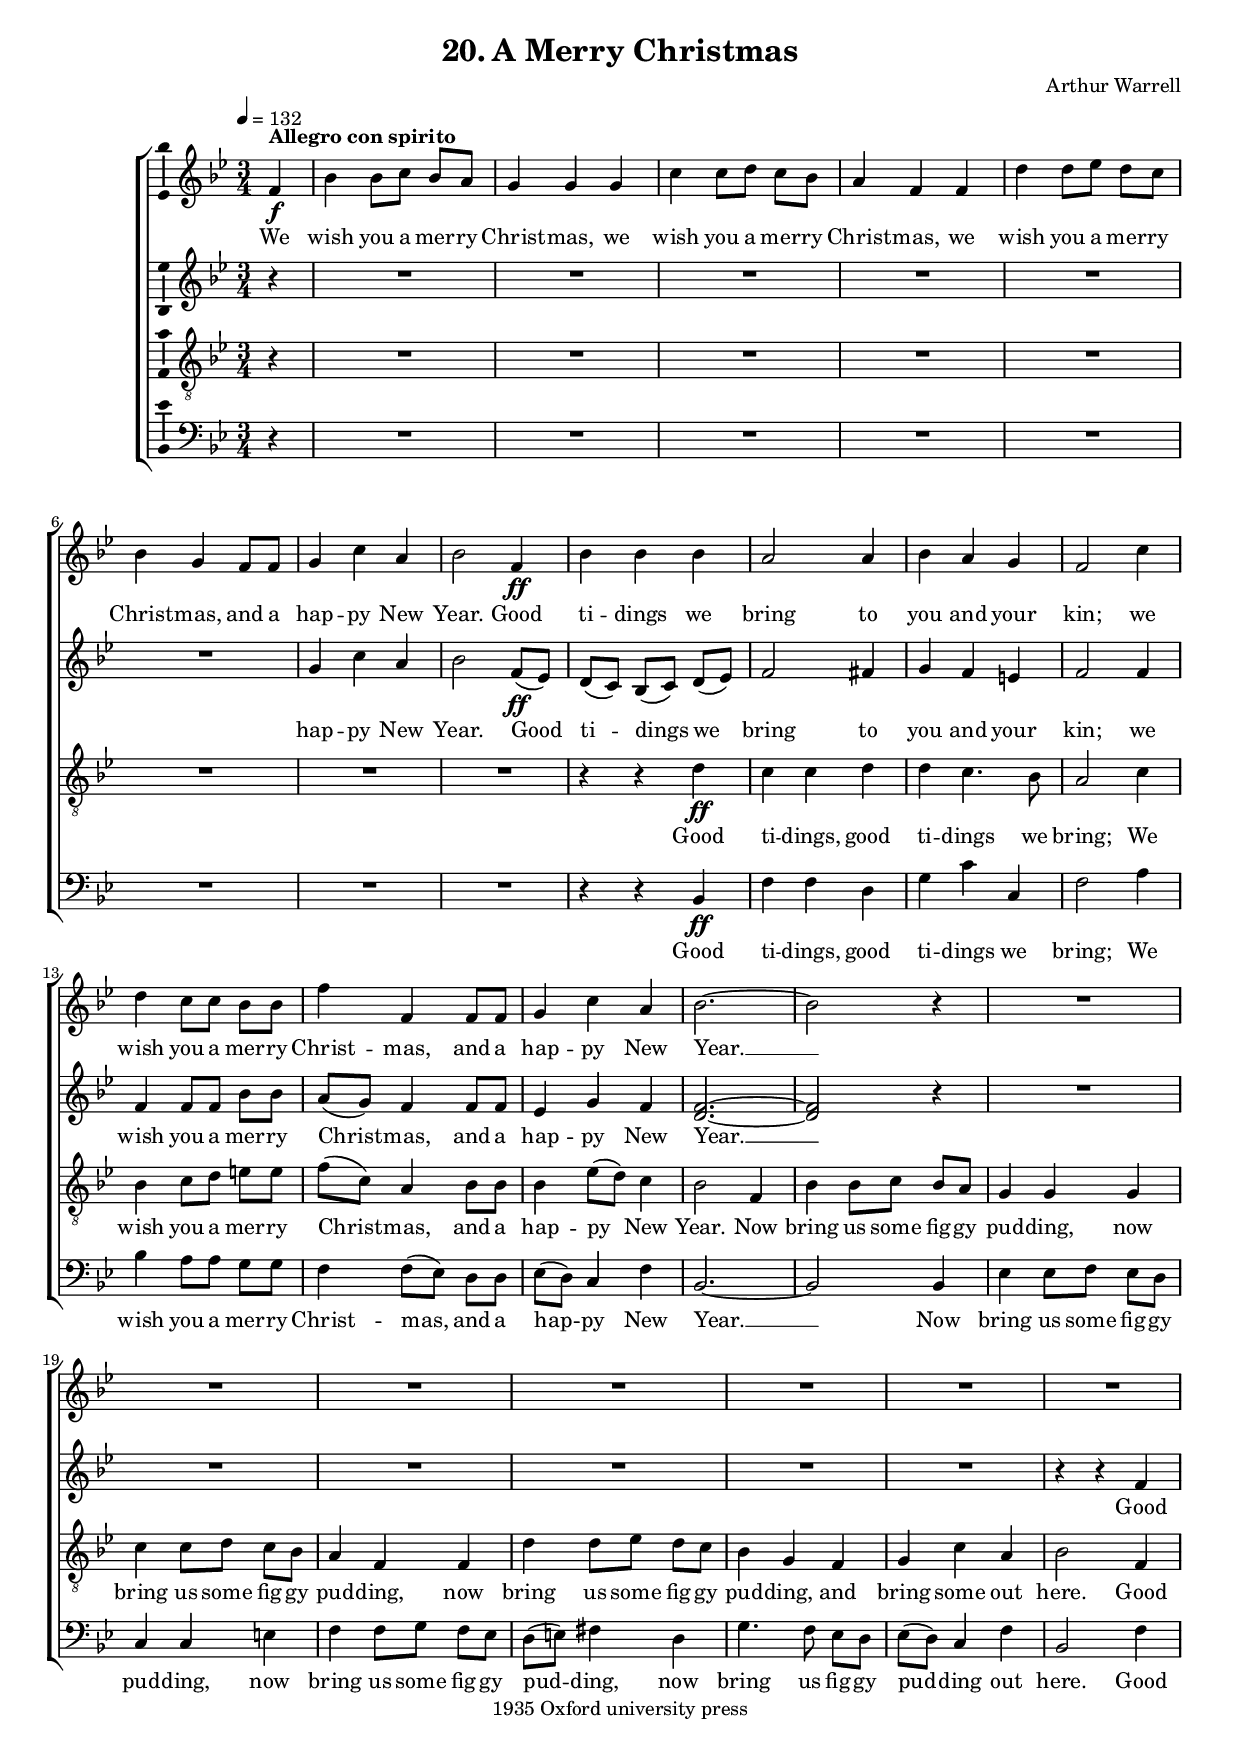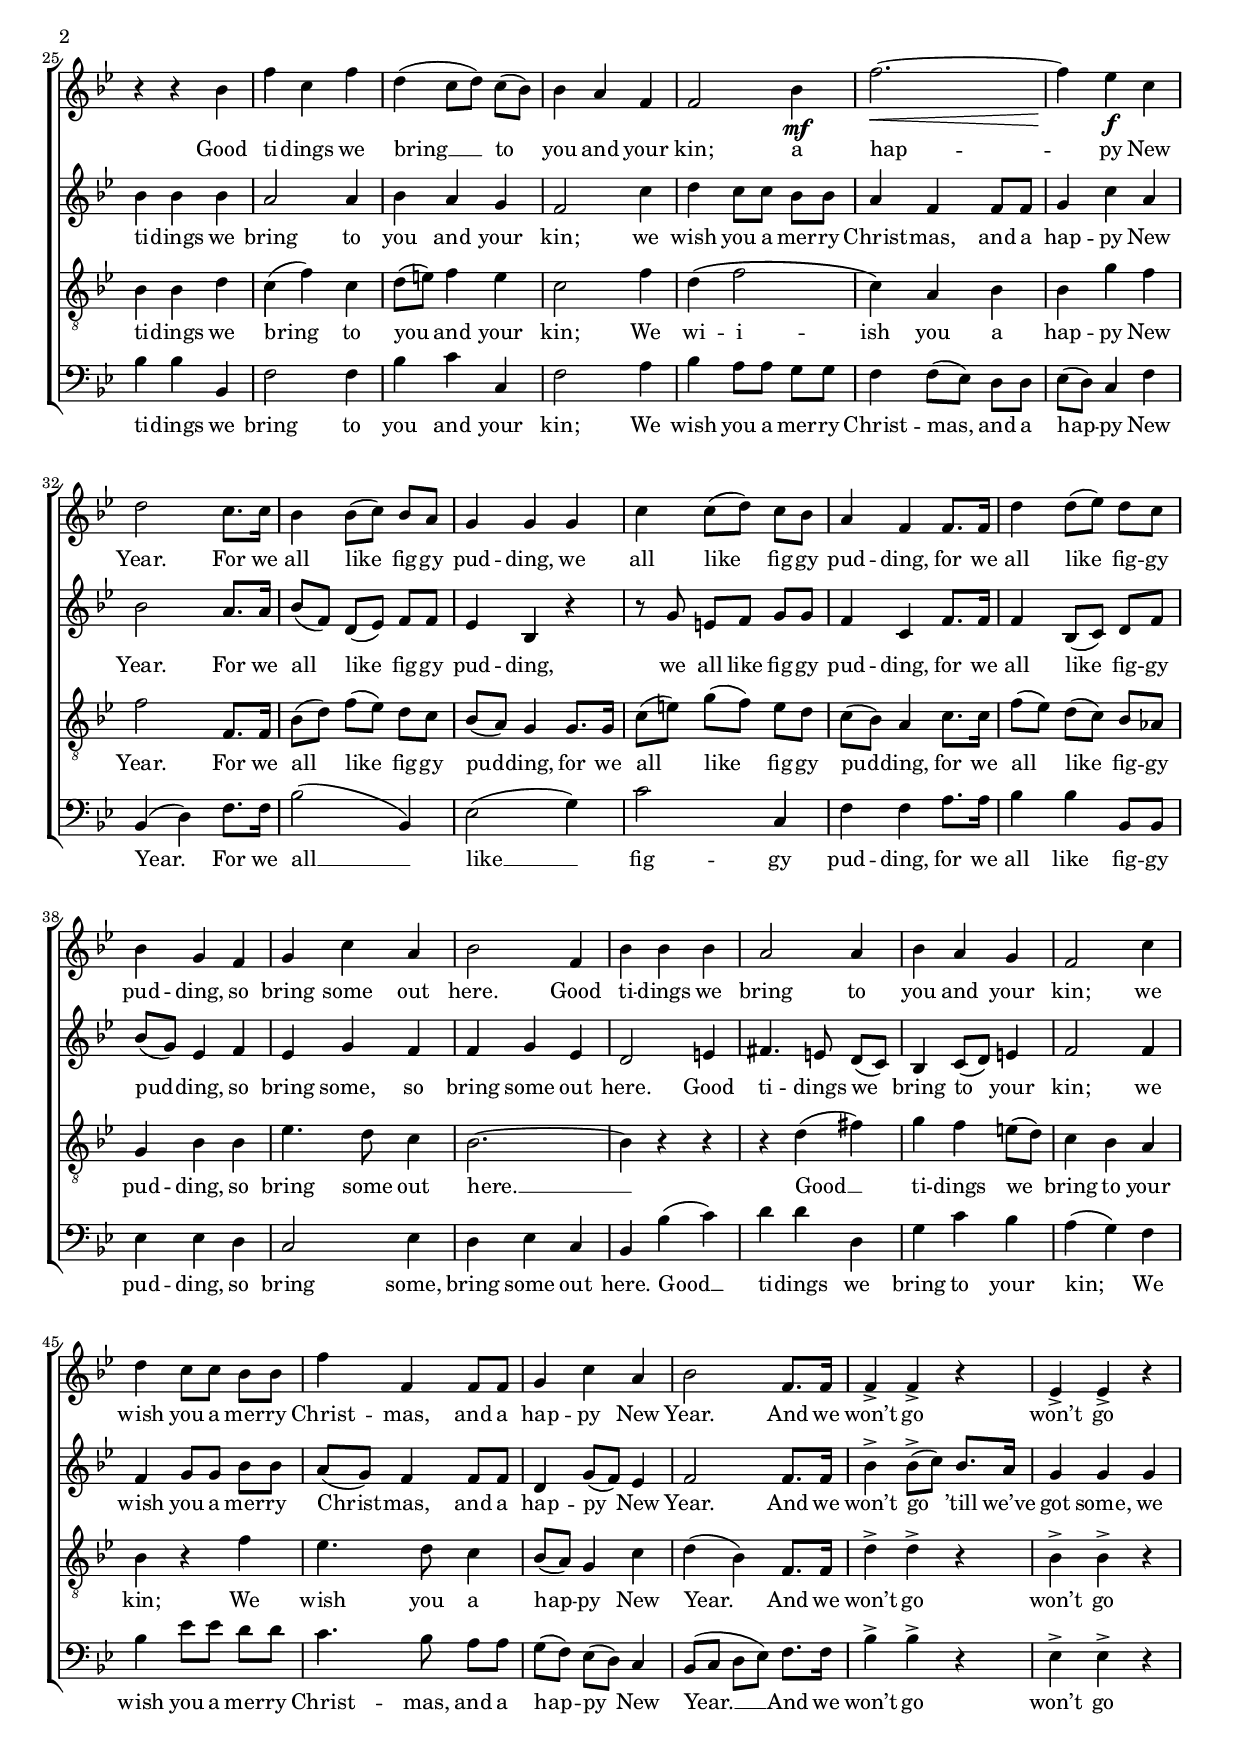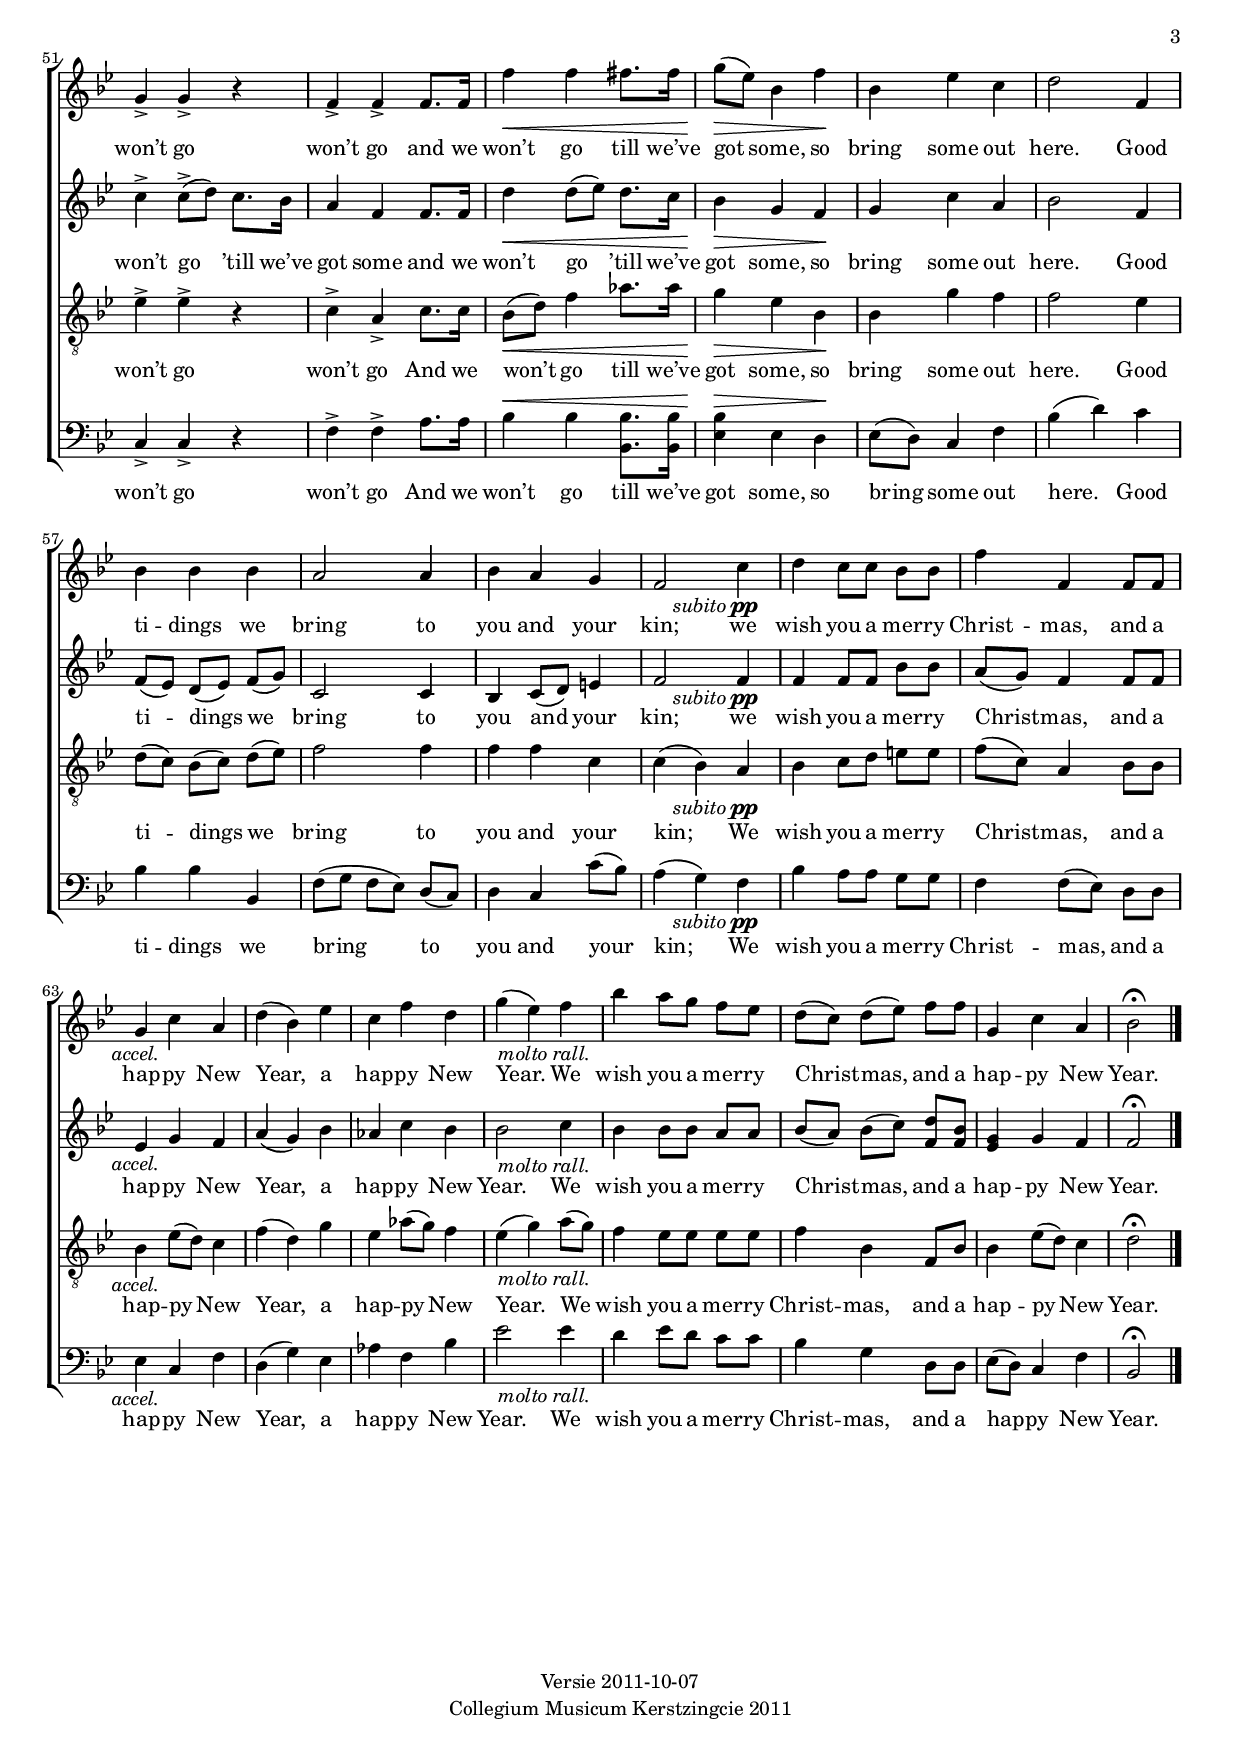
% vim: set fileformat=dos:
\version "2.12.3"

% vim: set fileformat=dos:

soprano =  \relative f' {
  \clef "treble" \key bes \major \time 3/4
  \tempo 4=132 
  \partial 4 f4^\markup{ \bold {Allegro con spirito} } \f | \noBreak % 1
  bes4 bes8 [ c8 ] bes8 [ a8 ] | \noBreak % 2
  g4 g4 g4 | \noBreak % 3
  c4 c8 [ d8 ] c8 [ bes8 ] | \noBreak % 4
  a4 f4 f4 | \noBreak % 5
  d'4 d8 [ es8 ] d8 [ c8 ] | % 6
  bes4 g4 f8 [ f8 ] | % 7

  g4 c4 a4 | % 8
  bes2 f4 \ff | \barNumberCheck #9
  bes4 bes4 bes4 | % 10
  a2 a4 | % 11
  bes4 a4 g4 | % 12
  f2 c'4 | % 13
  d4 c8 [ c8 ] bes8 [ bes8 ] | % 14

  f'4 f,4 f8 [ f8 ] | % 15
  g4 c4 a4 | % 16
  bes2. ~ | % 17
  bes2 r4 | % 18
  R2.*7 | % 25
  r4 r4 bes4 | % 26
  f'4 c4 f4 | % 27
  d4 ( c8 [ d8 ) ] c8 ( [ bes8 ) ] | % 28
  bes4 a4 f4 | \barNumberCheck #29
  f2 bes4 \mf | % 30
  f'2. \< ~ | % 31
  f4 \! es4 \f c4 | % 32
  d2 c8. [ c16 ] | % 33
  bes4 bes8 ( [ c8 ) ] bes8 [ a8 ] | % 34
  g4 g4 g4 | % 35
  c4 c8 ( [ d8 ) ] c8 [ bes8 ] | % 36
  a4 f4 f8. [ f16 ] | % 37
  d'4 d8 ( [ es8 ) ] d8 [ c8 ] | % 38
  bes4 g4 f4 | \barNumberCheck #39
  g4 c4 a4 | % 40
  bes2 f4 | % 41
  bes4 bes4 bes4 | % 42
  a2 a4 | % 43
  bes4 a4 g4 | % 44
  f2 c'4 | % 45
  d4 c8 [ c8 ] bes8 [ bes8 ] | % 46
  f'4 f,4 f8 [ f8 ] | % 47
  g4 c4 a4 | % 48
  bes2 f8. [ f16 ] | \barNumberCheck #49
  f4 -> f4 -> r4 | % 50
  es4 -> es4 -> r4 | % 51
  g4 -> g4 -> r4 | % 52
  f4 -> f4 -> f8. [ f16 ] | % 53
  | % 53
  f'4 \< f4 fis8. [ fis16 ] | % 54
  | % 54
  g8 \! \> ( [ es8 ) ] bes4 f'4 \! | % 55
  bes,4 es4 c4 | % 56
  d2 f,4 | % 57
  bes4 bes4 bes4 | % 58
  a2 a4 | \barNumberCheck #59
  bes4 a4 g4 | % 60
  f2 
    %\once \override TextScript #'extra-offset = #'(-12 . 0)
    %\once \override TextScript #'layer = #100
    c'4-\markup{ 
      \halign #1.4 \italic {subito} \dynamic pp
    } | % 61
  d4 c8 [ c8 ] bes8 [ bes8 ] | % 62
  f'4 f,4 f8 [ f8 ] | % 63
  | % 63
    %\once \override TextScript #'extra-offset = #'(-7 . 0)
  g4-\markup{ \halign #0 \italic {accel.} } c4 a4 | % 64
  d4 ( bes4 ) es4 | % 65
  c4 f4 d4 | % 66
  g4 ( es4) 
    \once \override TextScript #'extra-offset = #'(-7 . 0)
    f4-\markup{ \italic {molto rall.} }  | % 67
  bes4 a8 [ g8 ] f8 [ es8 ] | % 68
  d8 ( [ c8 ) ] d8 ( [ es8 ) ] f8 [ f8 ] | \barNumberCheck #69
  g,4 c4 a4 | % 70
  bes2 \fermata \bar "|."
}

alto =  \relative g' {
  \clef "treble" \key bes \major \time 3/4
  \partial 4 r4 | % 1
  R2.*6 | % 7
  g4 c4 a4 | % 8
  bes2 f8( \ff es8) | \barNumberCheck #9
  d8([ c8]) bes8([ c8]) d8([ es8)] | % 10
  f2 fis4 | % 11
  g4 f4 e4 | % 12
  f2 f4 | % 13
  f4 f8 [ f8 ] bes8 [ bes8 ] | % 14
  a8([ g8)] f4 f8 [ f8 ] | % 15
  es4 g4 f4 | % 16
  <d f>2. ~ ~ | % 17
  <d f>2 r4 | % 18
  R2.*6 | % 24
  r4 r4 f4 | % 25
  bes4 bes4 bes4 | % 26
  a2 a4 | % 27
  bes4 a4 g4 | % 28
  f2 c'4 | \barNumberCheck #29
  d4 c8 [ c8 ] bes8 [ bes8 ] | % 30
  a4 f4 f8 [ f8 ] | % 31
  g4 c4 a4 | % 32
  bes2 a8. [ a16 ] | % 33
  bes8 ( [ f8 ) ] d8 ( [ es8 ) ] f8 [ f8 ] | % 34
  es4 bes4 r4 | % 35
  r8 g'8 e8 [ f8 ] g8 [ g8 ] | % 36
  f4 c4 f8. [ f16 ] | % 37
  f4 bes,8 ( [ c8 ) ] d8 [ f8 ] | % 38
  bes8 ( [ g8 ) ] es4 f4 | \barNumberCheck #39
  es4 g4 f4 | % 40
  f4 g4 es4 | % 41
  d2 e4 | % 42
  fis4. e8 d8 ( [ c8 ) ] | % 43
  bes4 c8 ( [ d8 ) ] e4 | % 44
  f2 f4 | % 45
  f4 g8 [ g8 ] bes8 [ bes8 ] | % 46
  a8([ g8)] f4 f8 [ f8 ] | % 47
  d4 g8 ( [ f8 ) ] es4 | % 48
  f2 f8. [ f16 ] | \barNumberCheck #49
  bes4 -> bes8 ( -> [ c8 ) ] bes8. [ a16 ] | % 50
  g4 g4 g4 | % 51
  c4 -> c8 ( -> [ d8 ) ] c8. [ bes16 ] | % 52
  a4 f4 f8. [ f16 ] | % 53
  | % 53
  d'4 \< d8 ( [ es8 ) ] d8. [ c16 ] | % 54
  | % 54
  bes4 \! \> g4 f4 \! | % 55
  g4 c4 a4 | % 56
  bes2 f4 | % 57
  f8 ( [ es8 ) ] d8 ( [ es8 ) ] f8 ( [ g8 ) ] | % 58
  c,2 c4 | \barNumberCheck #59
  bes4 c8 ( [ d8 ) ] e4 | % 60
  f2 
    f4
    -\markup{ \halign #1.4 \italic {subito} \dynamic pp } | % 61
  f4 f8 [ f8 ] bes8 [ bes8 ] | % 62
  a8 ( [ g8 ) ] f4 f8 [ f8 ] | % 63
  | % 63
  es4-\markup{ \halign #0 \italic {accel.} } 
  g4 f4 | % 64
  a4 ( g4 ) bes4 | % 65
  as4 c4 bes4 | % 66
  bes2 
    \once \override TextScript #'extra-offset = #'(-7 . 0)
  c4-\markup{ \halign #-1 \italic {molto rall.} } | % 67
  bes4 bes8 [ bes8 ] a8 [ a8 ] | % 68
  bes8 ( [ a8 ) ] bes8 ( [ c8 ) ] <f, d'>8 [ <f bes>8 ] |
  \barNumberCheck #69
  <es g>4 g4 f4 | % 70
  f2 \fermata \bar "|."
}

tenor = \relative d' {
  \clef "treble_8" \key bes \major \time 3/4
  \partial 4 r4 | % 1
  R2.*6 | % 7
  R2.*2 | \barNumberCheck #9
  r4 r4 d4\ff  | % 10
  c4 c4 d4 | % 11
  d4 c4. bes8 | % 12
  a2 c4 | % 13
  bes4 c8 [ d8 ] e8 [ e8 ] | % 14
  f8([ c8)] a4 bes8 [ bes8 ] | % 15
  bes4 es8 [(d8)] c4 | % 16
  bes2 f4 | % 17
  bes4 bes8 [ c8 ] bes8 [ a8 ] | % 18
  g4 g4 g4 | \barNumberCheck #19
  c4 c8 [ d8 ] c8 [ bes8 ] | % 20
  a4 f4 f4 | % 21
  d'4 d8 [ es8 ] d8 [ c8 ] | % 22
  bes4 g4 f4 | % 23
  g4 c4 a4 | % 24
  bes2 f4 | % 25
  bes4 bes4 d4 | % 26
  c4( f4) c4 | % 27
  d8([ e8)] f4 e4 | % 28
  c2 f4 | \barNumberCheck #29
  d4\( f2 | % 30
  c4\) a4 bes4 | % 31
  bes4 g'4 f4 | % 32
  f2 f,8. [ f16 ] | % 33
  bes8 ( [ d8 ) ] f8 ( [ es8 ) ] d8 [ c8 ] | % 34
  bes8 ( [ a8 ) ] g4 g8. [ g16 ] | % 35
  c8 ( [ e8 ) ] g8 ( [ f8 ) ] e8 [ d8 ] | % 36
  c8 ( [ bes8 ) ] a4 c8. [ c16 ] | % 37
  f8 ( [ es8 ) ] d8 ( [ c8 ) ] bes8 [ as8 ] | % 38
  g4 bes4 bes4 | \barNumberCheck #39
  es4. d8 c4 | % 40
  bes2. ~ | % 41
  bes4 r4 r4 | % 42
  r4 d4 ( fis4 ) | % 43
  g4 f4 e8 ( [ d8 ) ] | % 44
  c4 bes4 a4 | % 45
  bes4 r4 f'4 | % 46
  es4. d8 c4 | % 47
  bes8 ( [ a8 ) ] g4 c4 | % 48
  d4 ( bes4 ) f8. [ f16 ] | \barNumberCheck #49
  d'4 -> d4 -> r4 | % 50
  bes4 -> bes4 -> r4 | % 51
  es4 -> es4 -> r4 | % 52
  c4 -> a4 -> c8. [ c16 ] | % 53
  bes8 \< [(d8)] f4 as8. [ as16 ] | % 54
  | % 54
  g4 \! \> es4 bes4 \! | % 55
  bes4 g'4 f4 | % 56
  f2 es4 | % 57
  d8 ( [ c8 ) ] bes8 ( [ c8 ) ] d8 ( [ es8 ) ] | % 58
  f2 f4 | \barNumberCheck #59
  f4 f4 c4 | % 60
  c4( bes4) 
    %\once \override TextScript #'extra-offset = #'(0 . 3) 
    %\once \override TextScript #'layer = #100
    a4-\markup{ 
      \halign #1.4 \italic {subito} \dynamic pp
    } | % 61
  bes4 c8 [ d8 ] e8 [ e8 ] | % 62
  f8 ( [ c8 ) ] a4 bes8 [ bes8 ] | % 63
  | % 63
  bes4-\markup{ \halign #0 \italic {accel.} } 
    es8 ( [ d8 ) ] c4 | % 64
  f4 ( d4 ) g4 | % 65
  es4 as8 ( [ g8 ) ] f4 | % 66
  es4 ( g4) 
    \once \override TextScript #'extra-offset = #'(-7 . 0)
    a8(-\markup{ \halign #-1 \italic {molto rall.} }  
  [ g8 ) ] | % 67
  f4 es8 [ es8 ] es8 [ es8 ] | % 68
  f4 bes,4 f8 [ bes8 ] | \barNumberCheck #69
  bes4 es8 ( [ d8 ) ] c4 | % 70
  d2 \fermata \bar "|."
}


bass =  \relative bes, {
  \clef "bass" \key bes \major \time 3/4
  \partial 4 r4 | % 1
  R2.*6 | % 7
  R2.*2 | \barNumberCheck #9
  r4 r4 bes4\ff  | % 10
  f'4 f4 d4 | % 11
  g4 c4 c,4 | % 12
  f2 a4 | % 13
  bes4 a8 [ a8 ] g8 [ g8 ] | % 14
  f4 f8([ es8)] d8 [ d8 ] | % 15
  es8([ d8)] c4 f4 | % 16
  bes,2. ~ | % 17
  bes2 bes4 | % 18
  es4 es8 [ f8 ] es8 [ d8 ] | \barNumberCheck #19
  c4 c4 e4 | % 20
  f4 f8 [ g8 ] f8 [ es8 ] | % 21
  d8 ( [ e8 ) ] fis4 d4 | % 22
  g4. f8 es8 [ d8 ] | % 23
  es8 ( [ d8 ) ] c4 f4 | % 24
  bes,2 f'4 | % 25
  bes4 bes4 bes,4 | % 26
  f'2 f4 | % 27
  bes4 c4 c,4 | % 28
  f2 a4 | \barNumberCheck #29
  bes4 a8 [ a8 ] g8 [ g8 ] | % 30
  f4 f8 ( [ es8 ) ] d8 [ d8 ] | % 31
  es8([ d8)] c4 f4 | % 32
  bes,4 ( d4 ) f8. [ f16 ] | % 33
  bes2 ( bes,4 ) | % 34
  es2 ( g4 ) | % 35
  c2 c,4 | % 36
  f4 f4 a8. [ a16 ] | % 37
  bes4 bes4 bes,8 [ bes8 ] | % 38
  es4 es4 d4 | \barNumberCheck #39
  c2 es4 | % 40
  d4 es4 c4 | % 41
  bes4 bes'4 ( c4 ) | % 42
  d4 d4 d,4 | % 43
  g4 c4 bes4 | % 44
  a4 ( g4 ) f4 | % 45
  bes4 es8 [ es8 ] d8 [ d8 ] | % 46
  c4. bes8 a8 [ a8 ] | % 47
  g8 ( [ f8 ) ] es8 ( [ d8 ) ] c4 | % 48
  bes8 ( [ c8 ] d8 [ es8 ) ] f8. [ f16 ] | \barNumberCheck #49
  bes4 -> bes4 -> r4 | % 50
  es,4 -> es4 -> r4 | % 51
  c4 -> c4 -> r4 | % 52
  f4 -> f4 -> a8. [ a16 ] | % 53
  | % 53
  bes4^\< bes4 <bes, bes'>8. [ <bes bes'>16 ] | % 54
  | % 54
  <es bes'>4^\!^\> es4 d4^\! | % 55
  es8 ( [ d8 ) ] c4 f4 | % 56
  bes4 ( d4 ) c4 | % 57
  bes4 bes4 bes,4 | % 58
  f'8 ( [ g8 ] f8 [ es8 ) ] d8 ( [ c8 ) ] | \barNumberCheck #59
  d4 c4 c'8 ( [ bes8 ) ] | % 60
  a4( g4) 
    %\once \override TextScript #'extra-offset = #'(0 . 3.3) 
    %\once \override TextScript #'layer = #100
    f4-\markup{ 
      \halign #1.4 \italic {subito} \dynamic pp
    } | % 61
  bes4 a8 [ a8 ] g8 [ g8 ] | % 62
  f4 f8 ( [ es8 ) ] d8 [ d8 ] | % 63
  | % 63
  es4-\markup{ \halign #0 \italic {accel.} } 
    c4 f4 | % 64
  d4 ( g4 ) es4 | % 65
  as4 f4 bes4 | % 66
  es2 
    \once \override TextScript #'extra-offset = #'(-7 . 0)
    es4-\markup{ \halign #-1 \italic {molto rall.} } | % 67
  d4 es8 [ d8 ] c8 [ c8 ] | % 68
  bes4 g4 d8 [ d8 ] | \barNumberCheck #69
  es8 ( [ d8 ) ] c4 f4 | % 70
  bes,2 \fermata \bar "|."
}

verseOneSoprano =  \lyricmode { 
  We wish you a mer -- ry Christ -- mas, 
  we wish you a mer -- ry Christ -- mas, 
  we wish you a mer -- ry Christ -- mas, 
  and a hap -- py New Year. 
  
  Good ti -- dings we bring 
  to you and your kin; 
  we wish you a mer -- ry Christ -- mas, 
  and a hap -- py New Year. __

  Good ti -- dings we bring __
  to you and your kin; 
  %
  a hap -- py New Year.

  For we all like fig -- gy pud -- ding,
  we all like fig -- gy pud -- ding,
  for we all like fig -- gy pud -- ding,
  so bring some out here. 

  Good ti -- dings we bring 
  to you and your kin; 
  we wish you a mer -- ry Christ -- mas, 
  and a hap -- py New Year. 

  And we won’t go won’t go 
  won’t go won’t go 
  and we won’t go till we’ve got some, 
  so bring some out here. 

  Good ti -- dings we bring 
  to you and your kin; 
  we wish you a mer -- ry Christ -- mas, 
  and a hap -- py New Year,
  a hap -- py New Year. 
  We wish you a mer -- ry Christ -- mas, 
  and a hap -- py New Year. 
}

verseOneAlto = \lyricmode {
  hap -- py New Year. 
  
  Good ti -- dings we bring 
  to you and your kin; 
  we wish you a mer -- ry Christ -- mas, 
  and a hap -- py New Year. __

  Good ti -- dings we bring 
  to you and your kin; 
  we wish you a mer -- ry Christ -- mas, 
  and a hap -- py New Year.

  For we all like fig -- gy pud -- ding,
  we all like fig -- gy pud -- ding,
  for we all like fig -- gy pud -- ding,
  so bring some, so bring some out here. 

  Good ti -- dings we bring 
  to your kin; 
  we wish you a mer -- ry Christ -- mas, 
  and a hap -- py New Year. 

  And we won’t go ’till we’ve got some,
  we won’t go ’till we’ve got some
  and we won’t go ’till we’ve got some,
  so bring some out here. 

  Good ti -- dings we bring 
  to you and your kin; 
  we wish you a mer -- ry Christ -- mas, 
  and a hap -- py New Year,
  a hap -- py New Year. 
  We wish you a mer -- ry Christ -- mas, 
  and a hap -- py New Year. 
}

verseOneTenor = \lyricmode {
  Good ti -- dings,
  good ti -- dings we bring;
  We wish you a mer -- ry Christ -- mas,
  and a hap -- py New Year. 

  Now bring us some fig -- gy pud -- ding,
  now bring us some fig -- gy pud -- ding,
  now bring us some fig -- gy pud -- ding,
  and bring some out here.

  Good ti -- dings we bring 
  to you and your kin; 
  We wi -- i -- ish you a hap -- py New Year. 

  For we all like fig -- gy pud -- ding,
  for we all like fig -- gy pud -- ding,
  for we all like fig -- gy pud -- ding,
  so bring some out here. __

  Good __ ti -- dings we bring 
  to your kin; 
  We wish you a hap -- py New Year. 

  And we won’t go won’t go 
  won’t go won’t go 
  And we won’t go till we’ve got some, 
  so bring some out here. 

  Good ti -- dings we bring 
  to you and your kin; 
  We wish you a mer -- ry Christ -- mas, 
  and a hap -- py New Year,
  a hap -- py New Year. 
  We wish you a mer -- ry Christ -- mas, 
  and a hap -- py New Year. 
}

verseOneBass = \lyricmode {
  Good ti -- dings,
  good ti -- dings we bring;
  We wish you a mer -- ry Christ -- mas,
  and a hap -- py New Year. __

  Now bring us some fig -- gy pud -- ding,
  now bring us some fig -- gy pud -- ding,
  now bring us fig -- gy pud -- ding out here.

  Good ti -- dings we bring 
  to you and your kin; 
  We wish you a mer -- ry Christ -- mas, 
  and a hap -- py New Year.

  For we all __ like __ fig -- gy pud -- ding,
  for we all like fig -- gy pud -- ding,
  so bring some, bring some out here.

  Good __ ti -- dings we bring 
  to your kin; 
  We wish you a mer -- ry Christ -- mas, 
  and a hap -- py New Year. __

  And we won’t go won’t go 
  won’t go won’t go 
  And we won’t go till we’ve got some, 
  so bring some out here. 

  Good ti -- dings we bring 
  to you and your kin; 
  We wish you a mer -- ry Christ -- mas, 
  and a hap -- py New Year,
  a hap -- py New Year. 
  We wish you a mer -- ry Christ -- mas, 
  and a hap -- py New Year. 

}


nummer = "20."

\header {
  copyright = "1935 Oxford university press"
  %encodingdate = "2011-09-30"
  title = \markup { \nummer "A Merry Christmas" }
  composer = "Arthur Warrell"
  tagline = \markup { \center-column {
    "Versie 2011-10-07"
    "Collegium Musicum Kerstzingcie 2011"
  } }
}

% Make everything a bit smaller. 
% The normal size of the music font is 20, but that gets things *really*
% jammed together.
#(set-global-staff-size 17)

\score {
  \new ChoirStaff <<
    \new Staff = "sSoprano" << 
      \new Voice = "vSoprano" { \soprano }
    >>
    \new Lyrics \lyricsto "vSoprano" \verseOneSoprano

    \new Staff = "sAlto" << 
      \new Voice = "vAlto" { \alto }
    >>
    \new Lyrics \lyricsto "vAlto" \verseOneAlto

    \new Staff = "sTenor" << 
      \new Voice = "vTenor" { \tenor }
    >>
    \new Lyrics \lyricsto "vTenor" \verseOneTenor

    \new Staff = "sBass" << 
      \new Voice = "vBass" { \bass }
    >>
    \new Lyrics \lyricsto "vBass" \verseOneBass
  >>

  \layout { 
    %\set annotate-spacing = ##t
    %\context {
    %  \RemoveEmptyStaffContext 
    %}
    %\context { \Score
    %  \override VerticalAxisGroup #'remove-first = ##t
    %}
    % We can haz ambitus to display pitch range?
    \context { \Staff 
      \consists "Ambitus_engraver"
    }
    \context { \Staff
      \override VerticalAxisGroup #'minimum-Y-extent = #'(-1 . 1)
    }
    \context { \Lyrics
      \override VerticalAxisGroup #'Y-extent = #'(-0.1 . 0.1)
    }
    \context { \Lyrics
      \override VerticalAxisGroup #'minimum-Y-extent = #'(0 . 0)
    }
  }
}
